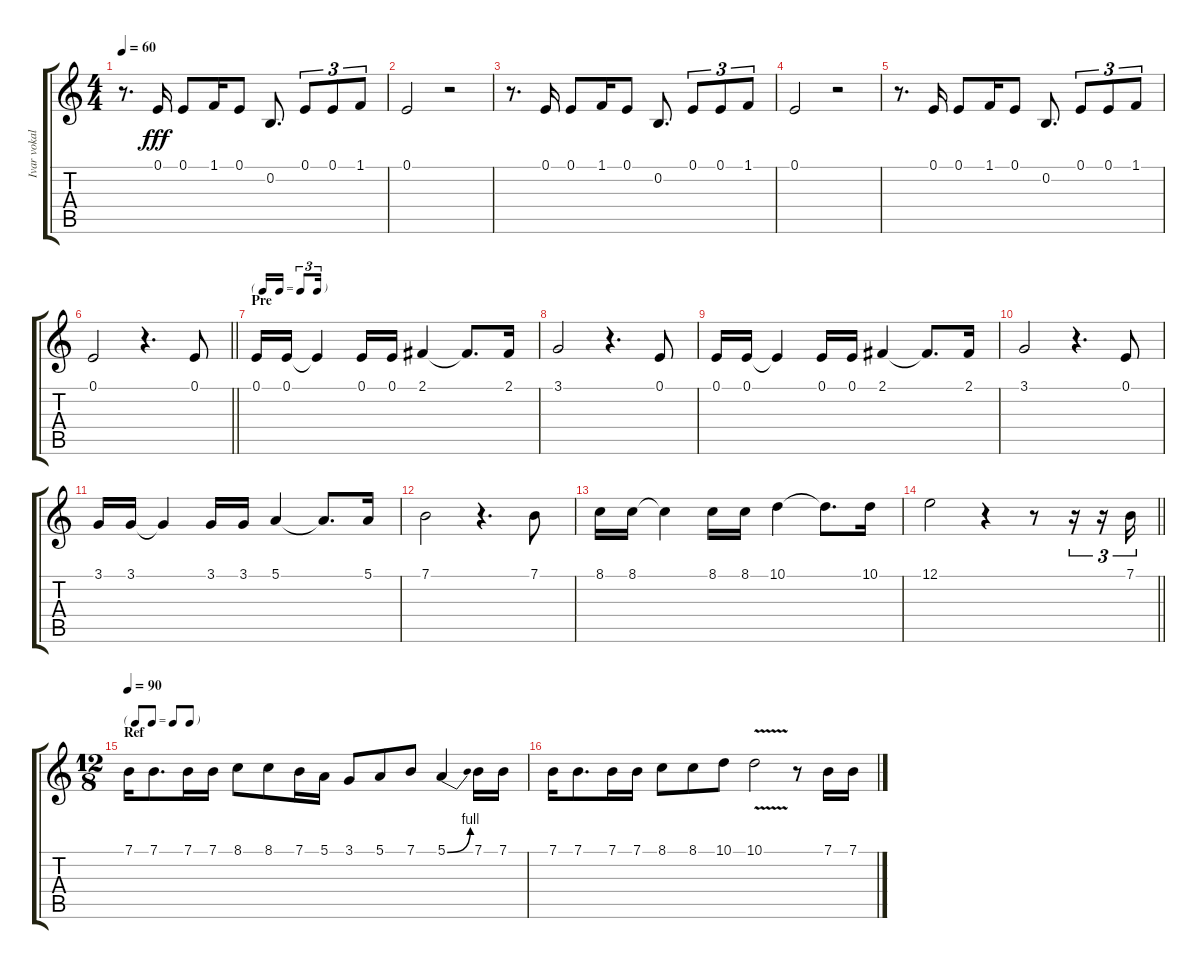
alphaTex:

\track ("Ivar vokal" "Ivar vokal") {instrument synthvoice}
\staff {score tabs}
\tuning (E4 B3 G3 D3 A2 E2) {hide}
\ts (4 4)
\tempo 60
\clef g2
\ks c
r.8{d dy fff} 0.1.16 0.1.8 1.1.16 0.1.8 0.2.8{d} 0.1.8{tu (3 2)} 0.1.8{tu (3 2)} 1.1.8{tu (3 2)} |
0.1.2 r.2 |
r.8{d} 0.1.16 0.1.8 1.1.16 0.1.8 0.2.8{d} 0.1.8{tu (3 2)} 0.1.8{tu (3 2)} 1.1.8{tu (3 2)} |
0.1.2 r.2 |
r.8{d} 0.1.16 0.1.8 1.1.16 0.1.8 0.2.8{d} 0.1.8{tu (3 2)} 0.1.8{tu (3 2)} 1.1.8{tu (3 2)} |
\barLineRight lightlight
0.1.2 r.4{d} 0.1.8 |
\tf triplet16th
\section ("" "Pre")
0.1.16 0.1.16 0.1{t}.4 0.1.16 0.1.16 2.1.4 2.1{t}.8{d} 2.1.16 |
3.1.2 r.4{d} 0.1.8 |
0.1.16 0.1.16 0.1{t}.4 0.1.16 0.1.16 2.1.4 2.1{t}.8{d} 2.1.16 |
3.1.2 r.4{d} 0.1.8 |
3.1.16 3.1.16 3.1{t}.4 3.1.16 3.1.16 5.1.4 5.1{t}.8{d} 5.1.16 |
7.1.2 r.4{d} 7.1.8 |
8.1.16 8.1.16 8.1{t}.4 8.1.16 8.1.16 10.1.4 10.1{t}.8{d} 10.1.16 |
\barLineRight lightlight
12.1.2 r.4 r.8 r.16{tu (3 2)} r.16{tu (3 2)} 7.1.16{tu (3 2)} |
\ts (12 8)
\tf none
\section ("" "Ref")
\tempo 90
7.1.16 7.1.8{d} 7.1.16 7.1.16 8.1.8 8.1.8 7.1.16 5.1.16 3.1.8 5.1.8 7.1.8 5.1{be (bend 0 0 60 4)}.4 7.1.16 7.1.16 |
7.1.16 7.1.8{d} 7.1.16 7.1.16 8.1.8 8.1.8 10.1.8 10.1{v}.2 r.8 7.1.16 7.1.16
